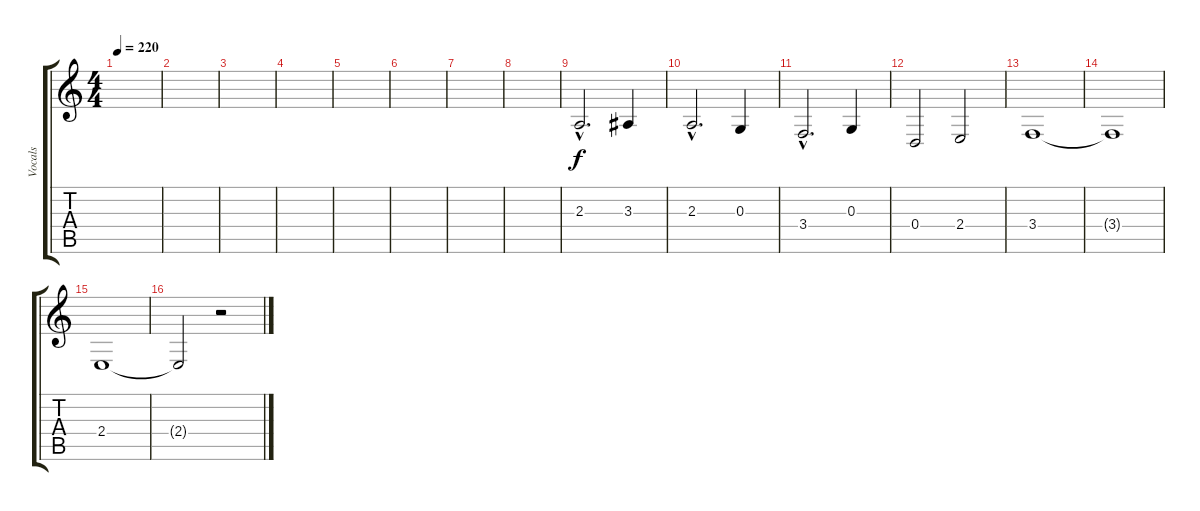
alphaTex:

\track ("Vocals" "Vocals") {instrument sopranosax}
\staff {score tabs}
\tuning (E4 B3 G3 D3 A2 E2) {hide}
\ts (4 4)
\tempo 220
\clef g2
\ks c
|
|
|
|
|
|
|
|
2.3{hac}.2{d} 3.3.4 |
2.3{hac}.2{d} 0.3.4 |
3.4{hac}.2{d} 0.3.4 |
0.4.2 2.4.2 |
3.4.1 |
3.4{t}.1 |
2.4.1 |
2.4{t}.2 r.2
